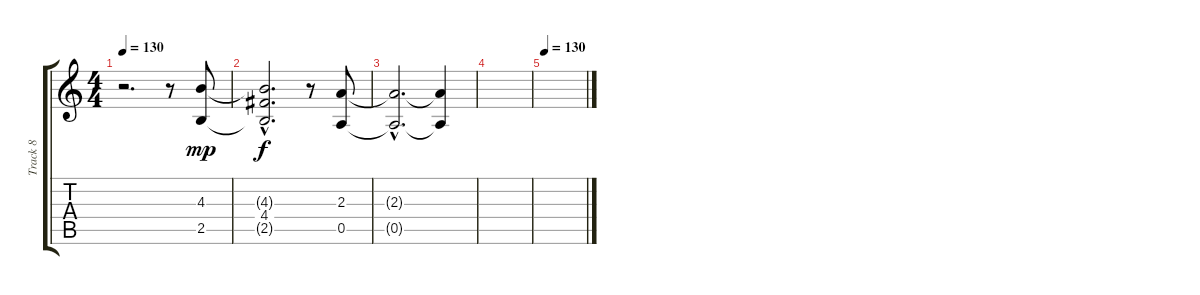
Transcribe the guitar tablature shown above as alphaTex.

\track ("Track 8" "Track 8") {instrument distortionguitar}
\staff {score tabs}
\tuning (E4 B3 G3 D3 A2 E2) {hide}
\ts (4 4)
\tempo 130
\clef g2
\ks c
r.2{d dy f} r.8 (4.3 2.5).8{dy mp} |
(4.3{hac t} 4.4{hac} 2.5{hac t}).2{d dy f} r.8 (2.3 0.5).8 |
(2.3{hac t} 0.5{hac t}).2{d} (2.3{t} 0.5{t}).4 |
|
\tempo 130
